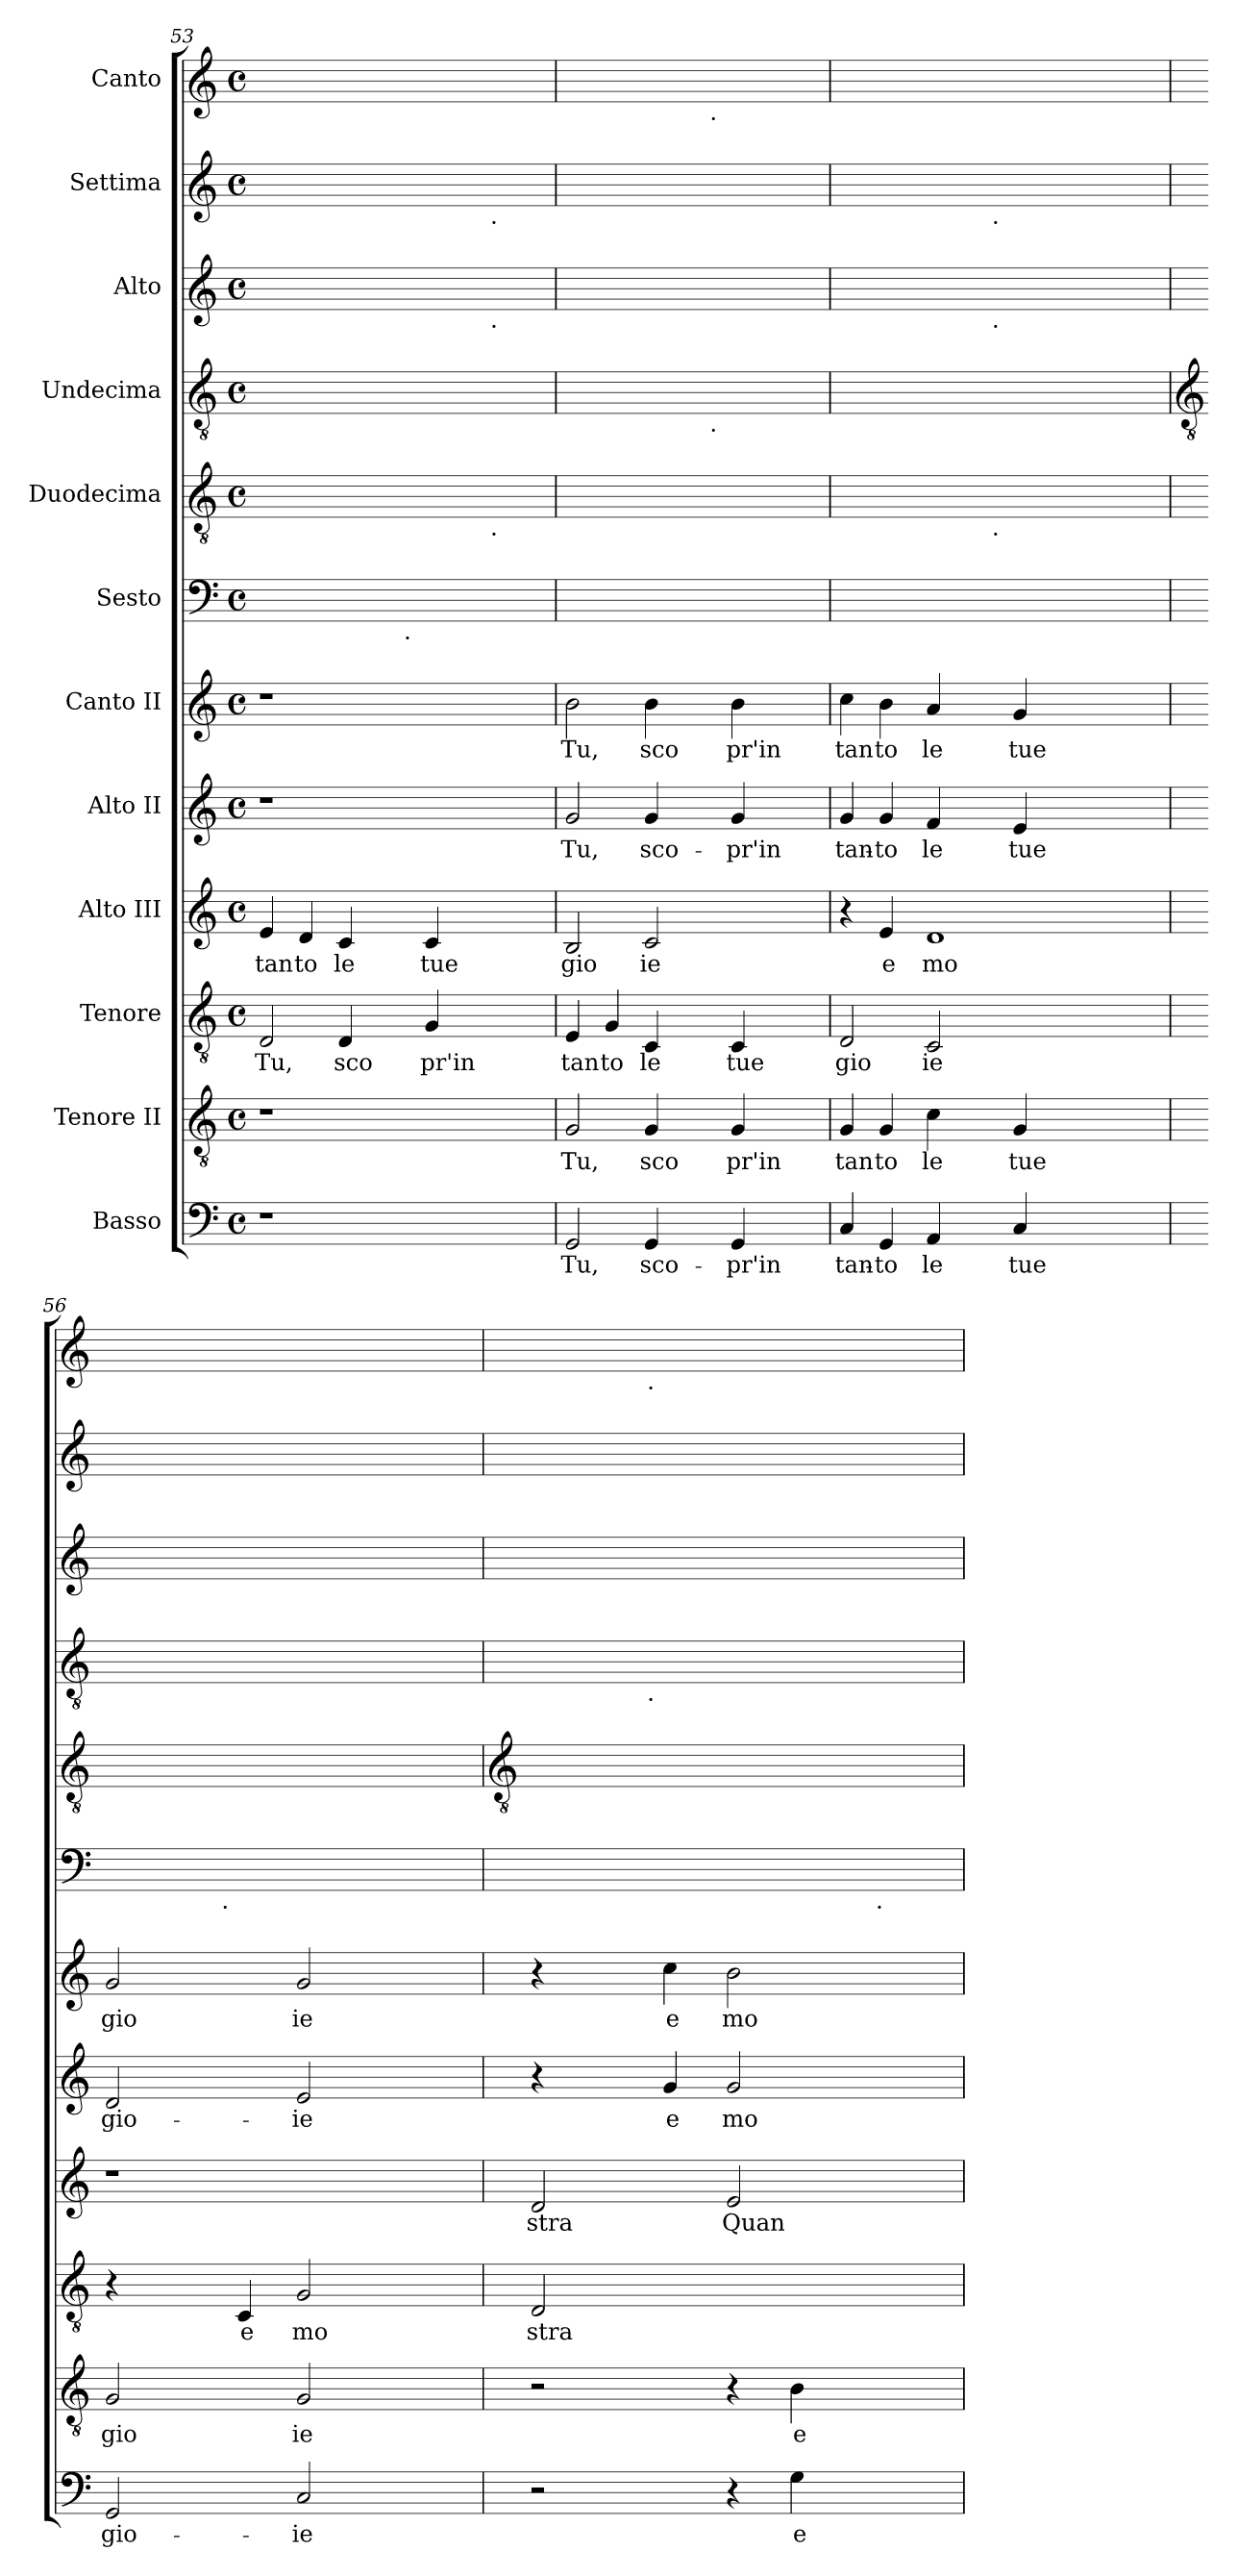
**kern	**text	**kern	**text	**kern	**text	**kern	**text	**kern	**text	**kern	**text	**kern	**kern	**kern	**kern	**kern	**kern
*part12	*part12	*part11	*part11	*part10	*part10	*part9	*part9	*part8	*part8	*part7	*part7	*part6	*part5	*part4	*part3	*part2	*part1
*staff12	*staff12	*staff11	*staff11	*staff10	*staff10	*staff9	*staff9	*staff8	*staff8	*staff7	*staff7	*staff6	*staff5	*staff4	*staff3	*staff2	*staff1
*I"Basso	*	*I"Tenore II	*	*I"Tenore	*	*I"Alto III	*	*I"Alto II	*	*I"Canto II	*	*I"Sesto	*I"Duodecima	*I"Undecima	*I"Alto	*I"Settima	*I"Canto
!!LO:LB:g=z
*clefF4	*	*clefGv2	*	*clefGv2	*	*clefG2	*	*clefG2	*	*clefG2	*	*clefF4	*clefGv2	*clefGv2	*clefG2	*clefG2	*clefG2
*k[]	*	*k[]	*	*k[]	*	*k[]	*	*k[]	*	*k[]	*	*k[]	*k[]	*k[]	*k[]	*k[]	*k[]
*C:	*	*C:	*	*C:	*	*C:	*	*C:	*	*C:	*	*C:	*C:	*C:	*C:	*C:	*C:
*M4/4	*	*M4/4	*	*M4/4	*	*M4/4	*	*M4/4	*	*M4/4	*	*M4/4	*M4/4	*M4/4	*M4/4	*M4/4	*M4/4
*met(c)	*	*met(c)	*	*met(c)	*	*met(c)	*	*met(c)	*	*met(c)	*	*met(c)	*met(c)	*met(c)	*met(c)	*met(c)	*met(c)
=53	=53	=53	=53	=53	=53	=53	=53	=53	=53	=53	=53	=53	=53	=53	=53	=53	=53
!	!	!	!	!	!LO:LY:b	!	!LO:LY:b	!	!	!	!	!	!	!	!	!	!
1r	.	1r	.	2D/	Tu,	4e/	tan	1r	.	1r	.	4ryy	4ryy	4ryy	4ryy	4ryy	4ryy
!	!	!	!	!	!	!	!LO:LY:b	!	!	!	!	!	!	!	!	!	!
.	.	.	.	.	.	4d/	to	.	.	.	.	4ryy	4ryy	4ryy	4ryy	4ryy	4ryy
!	!	!	!	!	!LO:LY:b	!	!LO:LY:b	!	!	!	!	!	!	!	!	!	!
.	.	.	.	4D/	sco	4c/	le	.	.	.	.	32ryy	4ryy	4ryy	4ryy	4ryy	4ryy
.	.	.	.	.	.	.	.	.	.	.	.	32ryy	.	.	.	.	.
.	.	.	.	.	.	.	.	.	.	.	.	32ryy	.	.	.	.	.
.	.	.	.	.	.	.	.	.	.	.	.	32ryy	.	.	.	.	.
.	.	.	.	.	.	.	.	.	.	.	.	32ryy	.	.	.	.	.
.	.	.	.	.	.	.	.	.	.	.	.	32ryy	.	.	.	.	.
!	!	!	!	!	!	!	!	!	!	!	!	!LO:TX:b:t=.	!	!	!	!	!
.	.	.	.	.	.	.	.	.	.	.	.	32ryy	.	.	.	.	.
.	.	.	.	.	.	.	.	.	.	.	.	4ryy	.	.	.	.	.
!	!	!	!	!	!LO:LY:b	!	!LO:LY:b	!	!	!	!	!	!	!	!	!	!
.	.	.	.	4G/	pr'in	4c/	tue	.	.	.	.	.	32ryy	32ryy	32ryy	32ryy	32ryy
.	.	.	.	.	.	.	.	.	.	.	.	.	32ryy	4ryy	32ryy	32ryy	4ryy
.	.	.	.	.	.	.	.	.	.	.	.	.	32ryy	.	32ryy	32ryy	.
.	.	.	.	.	.	.	.	.	.	.	.	.	32ryy	.	32ryy	32ryy	.
.	.	.	.	.	.	.	.	.	.	.	.	.	32ryy	.	32ryy	32ryy	.
.	.	.	.	.	.	.	.	.	.	.	.	.	32ryy	.	32ryy	32ryy	.
!	!	!	!	!	!	!	!	!	!	!	!	!	!	!	!	!LO:TX:b:t=.	!
!	!	!	!	!	!	!	!	!	!	!	!	!	!	!	!LO:TX:b:t=.	!	!
!	!	!	!	!	!	!	!	!	!	!	!	!	!LO:TX:b:t=.	!	!	!	!
.	.	.	.	.	.	.	.	.	.	.	.	.	32ryy	.	32ryy	32ryy	.
.	.	.	.	.	.	.	.	.	.	.	.	4ryy	4ryy	.	4ryy	4ryy	.
8..ryy	.	8..ryy	.	8..ryy	.	8..ryy	.	8..ryy	.	8..ryy	.	.	.	.	.	.	.
.	.	.	.	.	.	.	.	.	.	.	.	.	.	8.ryy	.	.	8.ryy
=54	=54	=54	=54	=54	=54	=54	=54	=54	=54	=54	=54	=54	=54	=54	=54	=54	=54
!	!LO:LY:b	!	!LO:LY:b	!	!LO:LY:b	!	!LO:LY:b	!	!LO:LY:b	!	!LO:LY:b	!	!	!	!	!	!
2GG/	Tu,	2G/	Tu,	4E/	tan	2B/	gio	2g/	Tu,	2b\	Tu,	4ryy	4ryy	4ryy	4ryy	4ryy	4ryy
!	!	!	!	!	!LO:LY:b	!	!	!	!	!	!	!	!	!	!	!	!
.	.	.	.	4G/	to	.	.	.	.	.	.	32%31ryy	4ryy	4ryy	4ryy	4ryy	4ryy
!	!LO:LY:b	!	!LO:LY:b	!	!LO:LY:b	!	!LO:LY:b	!	!LO:LY:b	!	!LO:LY:b	!	!	!	!	!	!
4GG/	sco-	4G/	sco	4C/	le	2c/	ie	4g/	sco-	4b\	sco	.	4ryy	32ryy	4ryy	4ryy	32ryy
.	.	.	.	.	.	.	.	.	.	.	.	.	.	32ryy	.	.	32ryy
.	.	.	.	.	.	.	.	.	.	.	.	.	.	32ryy	.	.	32ryy
.	.	.	.	.	.	.	.	.	.	.	.	.	.	32ryy	.	.	32ryy
.	.	.	.	.	.	.	.	.	.	.	.	.	.	32ryy	.	.	32ryy
.	.	.	.	.	.	.	.	.	.	.	.	.	.	32ryy	.	.	32ryy
!	!	!	!	!	!	!	!	!	!	!	!	!	!	!	!	!	!LO:TX:b:t=.
!	!	!	!	!	!	!	!	!	!	!	!	!	!	!LO:TX:b:t=.	!	!	!
.	.	.	.	.	.	.	.	.	.	.	.	.	.	32ryy	.	.	32ryy
.	.	.	.	.	.	.	.	.	.	.	.	.	.	4ryy	.	.	4ryy
!	!LO:LY:b	!	!LO:LY:b	!	!LO:LY:b	!	!	!	!LO:LY:b	!	!LO:LY:b	!	!	!	!	!	!
4GG/	-pr'in	4G/	pr'in	4C/	tue	.	.	4g/	-pr'in	4b\	pr'in	.	32ryy	.	32ryy	32ryy	.
.	.	.	.	.	.	.	.	.	.	.	.	.	4ryy	.	4ryy	4ryy	.
.	.	.	.	.	.	.	.	.	.	.	.	.	.	4ryy	.	.	4ryy
8..ryy	.	8..ryy	.	8..ryy	.	8..ryy	.	8..ryy	.	8..ryy	.	.	.	.	.	.	.
.	.	.	.	.	.	.	.	.	.	.	.	.	8.ryy	.	8.ryy	8.ryy	.
!!LO:LB:g=z
=55	=55	=55	=55	=55	=55	=55	=55	=55	=55	=55	=55	=55	=55	=55	=55	=55	=55
!	!LO:LY:b	!	!LO:LY:b	!	!LO:LY:b	!	!	!	!LO:LY:b	!	!LO:LY:b	!	!	!	!	!	!
4C/	tan-	4G/	tan	2D/	gio	4r	.	4g/	tan-	4cc\	tan	4ryy	4ryy	4ryy	4ryy	4ryy	4ryy
!	!LO:LY:b	!	!LO:LY:b	!	!	!	!LO:LY:b	!	!LO:LY:b	!	!LO:LY:b	!	!	!	!	!	!
4GG/	-to	4G/	to	.	.	4e/	e	4g/	-to	4b\	to	32ryy	4ryy	1ryy	4ryy	4ryy	1ryy
.	.	.	.	.	.	.	.	.	.	.	.	4ryy	.	.	.	.	.
!	!LO:LY:b	!	!LO:LY:b	!	!LO:LY:b	!	!LO:LY:b	!	!LO:LY:b	!	!LO:LY:b	!	!	!	!	!	!
4AA/	le	4c\	le	2C/	ie	1d	mo	4f/	le	4a/	le	.	32ryy	.	32ryy	32ryy	.
.	.	.	.	.	.	.	.	.	.	.	.	4ryy	32ryy	.	32ryy	32ryy	.
.	.	.	.	.	.	.	.	.	.	.	.	.	32ryy	.	32ryy	32ryy	.
.	.	.	.	.	.	.	.	.	.	.	.	.	32ryy	.	32ryy	32ryy	.
.	.	.	.	.	.	.	.	.	.	.	.	.	32ryy	.	32ryy	32ryy	.
.	.	.	.	.	.	.	.	.	.	.	.	.	32ryy	.	32ryy	32ryy	.
!	!	!	!	!	!	!	!	!	!	!	!	!	!	!	!	!LO:TX:b:t=.	!
!	!	!	!	!	!	!	!	!	!	!	!	!	!	!	!LO:TX:b:t=.	!	!
!	!	!	!	!	!	!	!	!	!	!	!	!	!LO:TX:b:t=.	!	!	!	!
.	.	.	.	.	.	.	.	.	.	.	.	.	32ryy	.	32ryy	32ryy	.
.	.	.	.	.	.	.	.	.	.	.	.	.	4ryy	.	4ryy	4ryy	.
!	!LO:LY:b	!	!LO:LY:b	!	!	!	!	!	!LO:LY:b	!	!LO:LY:b	!	!	!	!	!	!
4C/	tue	4G/	tue	.	.	.	.	4e/	tue	4g/	tue	.	.	.	.	.	.
.	.	.	.	.	.	.	.	.	.	.	.	4ryy	.	.	.	.	.
.	.	.	.	.	.	.	.	.	.	.	.	.	4ryy	.	4ryy	4ryy	.
2ryy	.	2ryy	.	2ryy	.	.	.	2ryy	.	2ryy	.	.	.	.	.	.	.
.	.	.	.	.	.	.	.	.	.	.	.	4...ryy	.	.	.	.	.
.	.	.	.	.	.	.	.	.	.	.	.	.	4ryy	.	4ryy	4ryy	.
.	.	.	.	.	.	.	.	.	.	.	.	.	.	4ryy	.	.	4ryy
.	.	.	.	.	.	.	.	.	.	.	.	.	32ryy	.	32ryy	32ryy	.
!!LO:LB:g=z
=56	=56	=56	=56	=56	=56	=56	=56	=56	=56	=56	=56	=56	=56	=56	=56	=56	=56
*	*	*	*	*	*	*	*	*	*	*	*	*	*	*clefGv2	*	*	*
!	!LO:LY:b	!	!LO:LY:b	!	!	!	!	!	!LO:LY:b	!	!LO:LY:b	!	!	!	!	!	!
2GG/	gio-	2G/	gio	4r	.	1r	.	2d/	gio-	2g/	gio	64ryy	4ryy	4ryy	4ryy	4ryy	4ryy
.	.	.	.	.	.	.	.	.	.	.	.	64ryy	.	.	.	.	.
.	.	.	.	.	.	.	.	.	.	.	.	64ryy	.	.	.	.	.
.	.	.	.	.	.	.	.	.	.	.	.	64ryy	.	.	.	.	.
.	.	.	.	.	.	.	.	.	.	.	.	64ryy	.	.	.	.	.
.	.	.	.	.	.	.	.	.	.	.	.	64ryy	.	.	.	.	.
.	.	.	.	.	.	.	.	.	.	.	.	64ryy	.	.	.	.	.
.	.	.	.	.	.	.	.	.	.	.	.	64ryy	.	.	.	.	.
.	.	.	.	.	.	.	.	.	.	.	.	64ryy	.	.	.	.	.
.	.	.	.	.	.	.	.	.	.	.	.	64ryy	.	.	.	.	.
.	.	.	.	.	.	.	.	.	.	.	.	64ryy	.	.	.	.	.
.	.	.	.	.	.	.	.	.	.	.	.	64ryy	.	.	.	.	.
.	.	.	.	.	.	.	.	.	.	.	.	64ryy	.	.	.	.	.
.	.	.	.	.	.	.	.	.	.	.	.	64ryy	.	.	.	.	.
!	!	!	!	!	!	!	!	!	!	!	!	!LO:TX:b:t=.	!	!	!	!	!
.	.	.	.	.	.	.	.	.	.	.	.	64ryy	.	.	.	.	.
.	.	.	.	.	.	.	.	.	.	.	.	4ryy	.	.	.	.	.
!	!	!	!	!	!LO:LY:b	!	!	!	!	!	!	!	!	!	!	!	!
.	.	.	.	4C/	e	.	.	.	.	.	.	.	2ryy	32ryy	2ryy	2ryy	32ryy
.	.	.	.	.	.	.	.	.	.	.	.	.	.	4ryy	.	.	4ryy
.	.	.	.	.	.	.	.	.	.	.	.	4ryy	.	.	.	.	.
!	!LO:LY:b	!	!LO:LY:b	!	!LO:LY:b	!	!	!	!LO:LY:b	!	!LO:LY:b	!	!	!	!	!	!
2C/	-ie	2G/	ie	2G/	mo	.	.	2e/	-ie	2g/	ie	.	.	.	.	.	.
.	.	.	.	.	.	.	.	.	.	.	.	.	.	4ryy	.	.	4ryy
.	.	.	.	.	.	.	.	.	.	.	.	4ryy	.	.	.	.	.
.	.	.	.	.	.	.	.	.	.	.	.	.	64%31ryy	.	64%31ryy	64%31ryy	.
.	.	.	.	.	.	.	.	.	.	.	.	.	.	4ryy	.	.	4ryy
.	.	.	.	.	.	.	.	.	.	.	.	4ryy	.	.	.	.	.
8...ryy	.	8...ryy	.	8...ryy	.	8...ryy	.	8...ryy	.	8...ryy	.	.	.	.	.	.	.
.	.	.	.	.	.	.	.	.	.	.	.	.	.	8ryy	.	.	8ryy
.	.	.	.	.	.	.	.	.	.	.	.	.	.	16ryy	.	.	16ryy
.	.	.	.	.	.	.	.	.	.	.	.	.	.	64ryy	.	.	64ryy
!!LO:LB:g=z
=57A	=57A	=57A	=57A	=57A	=57A	=57A	=57A	=57A	=57A	=57A	=57A	=57A	=57A	=57A	=57A	=57A	=57A
*	*	*	*	*	*	*	*	*	*	*	*	*	*clefGv2	*	*	*	*
!	!	!	!	!	!LO:LY:b	!	!LO:LY:b	!	!	!	!	!	!	!	!	!	!
2r	.	2r	.	2D/	stra	2d/	stra	4r	.	4r	.	64ryy	4ryy	64ryy	4ryy	4ryy	64ryy
.	.	.	.	.	.	.	.	.	.	.	.	4ryy	.	64ryy	.	.	64ryy
.	.	.	.	.	.	.	.	.	.	.	.	.	.	64ryy	.	.	64ryy
.	.	.	.	.	.	.	.	.	.	.	.	.	.	64ryy	.	.	64ryy
.	.	.	.	.	.	.	.	.	.	.	.	.	.	64ryy	.	.	64ryy
.	.	.	.	.	.	.	.	.	.	.	.	.	.	64ryy	.	.	64ryy
.	.	.	.	.	.	.	.	.	.	.	.	.	.	64ryy	.	.	64ryy
.	.	.	.	.	.	.	.	.	.	.	.	.	.	64ryy	.	.	64ryy
.	.	.	.	.	.	.	.	.	.	.	.	.	.	64ryy	.	.	64ryy
.	.	.	.	.	.	.	.	.	.	.	.	.	.	64ryy	.	.	64ryy
.	.	.	.	.	.	.	.	.	.	.	.	.	.	64ryy	.	.	64ryy
.	.	.	.	.	.	.	.	.	.	.	.	.	.	64ryy	.	.	64ryy
.	.	.	.	.	.	.	.	.	.	.	.	.	.	64ryy	.	.	64ryy
.	.	.	.	.	.	.	.	.	.	.	.	.	.	64ryy	.	.	64ryy
!	!	!	!	!	!	!	!	!	!	!	!	!	!	!	!	!	!LO:TX:b:t=.
!	!	!	!	!	!	!	!	!	!	!	!	!	!	!LO:TX:b:t=.	!	!	!
.	.	.	.	.	.	.	.	.	.	.	.	.	.	64ryy	.	.	64ryy
.	.	.	.	.	.	.	.	.	.	.	.	.	.	4ryy	.	.	4ryy
!	!	!	!	!	!	!	!	!	!LO:LY:b	!	!LO:LY:b	!	!	!	!	!	!
.	.	.	.	.	.	.	.	4g/	e	4cc\	e	.	32ryy	.	32ryy	32ryy	.
.	.	.	.	.	.	.	.	.	.	.	.	4ryy	.	.	.	.	.
.	.	.	.	.	.	.	.	.	.	.	.	.	4ryy	.	4ryy	4ryy	.
.	.	.	.	.	.	.	.	.	.	.	.	.	.	4ryy	.	.	4ryy
!	!	!	!	!	!	!	!LO:LY:b	!	!LO:LY:b	!	!LO:LY:b	!	!	!	!	!	!
4r	.	4r	.	2ryy	.	2e/	Quan	2g/	mo-	2b\	mo	.	.	.	.	.	.
.	.	.	.	.	.	.	.	.	.	.	.	4ryy	.	.	.	.	.
.	.	.	.	.	.	.	.	.	.	.	.	.	4ryy	.	4ryy	4ryy	.
.	.	.	.	.	.	.	.	.	.	.	.	.	.	4ryy	.	.	4ryy
!	!LO:LY:b	!	!LO:LY:b	!	!	!	!	!	!	!	!	!	!	!	!	!	!
4G\	e	4B\	e	.	.	.	.	.	.	.	.	.	.	.	.	.	.
.	.	.	.	.	.	.	.	.	.	.	.	32ryy	.	.	.	.	.
.	.	.	.	.	.	.	.	.	.	.	.	.	4ryy	.	4ryy	4ryy	.
.	.	.	.	.	.	.	.	.	.	.	.	32ryy	.	.	.	.	.
.	.	.	.	.	.	.	.	.	.	.	.	32ryy	.	.	.	.	.
.	.	.	.	.	.	.	.	.	.	.	.	32ryy	.	.	.	.	.
.	.	.	.	.	.	.	.	.	.	.	.	32ryy	.	.	.	.	.
.	.	.	.	.	.	.	.	.	.	.	.	32ryy	.	.	.	.	.
!	!	!	!	!	!	!	!	!	!	!	!	!LO:TX:b:t=.	!	!	!	!	!
.	.	.	.	.	.	.	.	.	.	.	.	32ryy	.	.	.	.	.
.	.	.	.	.	.	.	.	.	.	.	.	4ryy	.	4ryy	.	.	4ryy
8...ryy	.	8...ryy	.	8...ryy	.	8...ryy	.	8...ryy	.	8...ryy	.	.	.	.	.	.	.
.	.	.	.	.	.	.	.	.	.	.	.	.	8ryy	.	8ryy	8ryy	.
.	.	.	.	.	.	.	.	.	.	.	.	.	16ryy	.	16ryy	16ryy	.
.	.	.	.	.	.	.	.	.	.	.	.	.	64ryy	.	64ryy	64ryy	.
=	=	=	=	=	=	=	=	=	=	=	=	=	=	=	=	=	=
*-	*-	*-	*-	*-	*-	*-	*-	*-	*-	*-	*-	*-	*-	*-	*-	*-	*-
